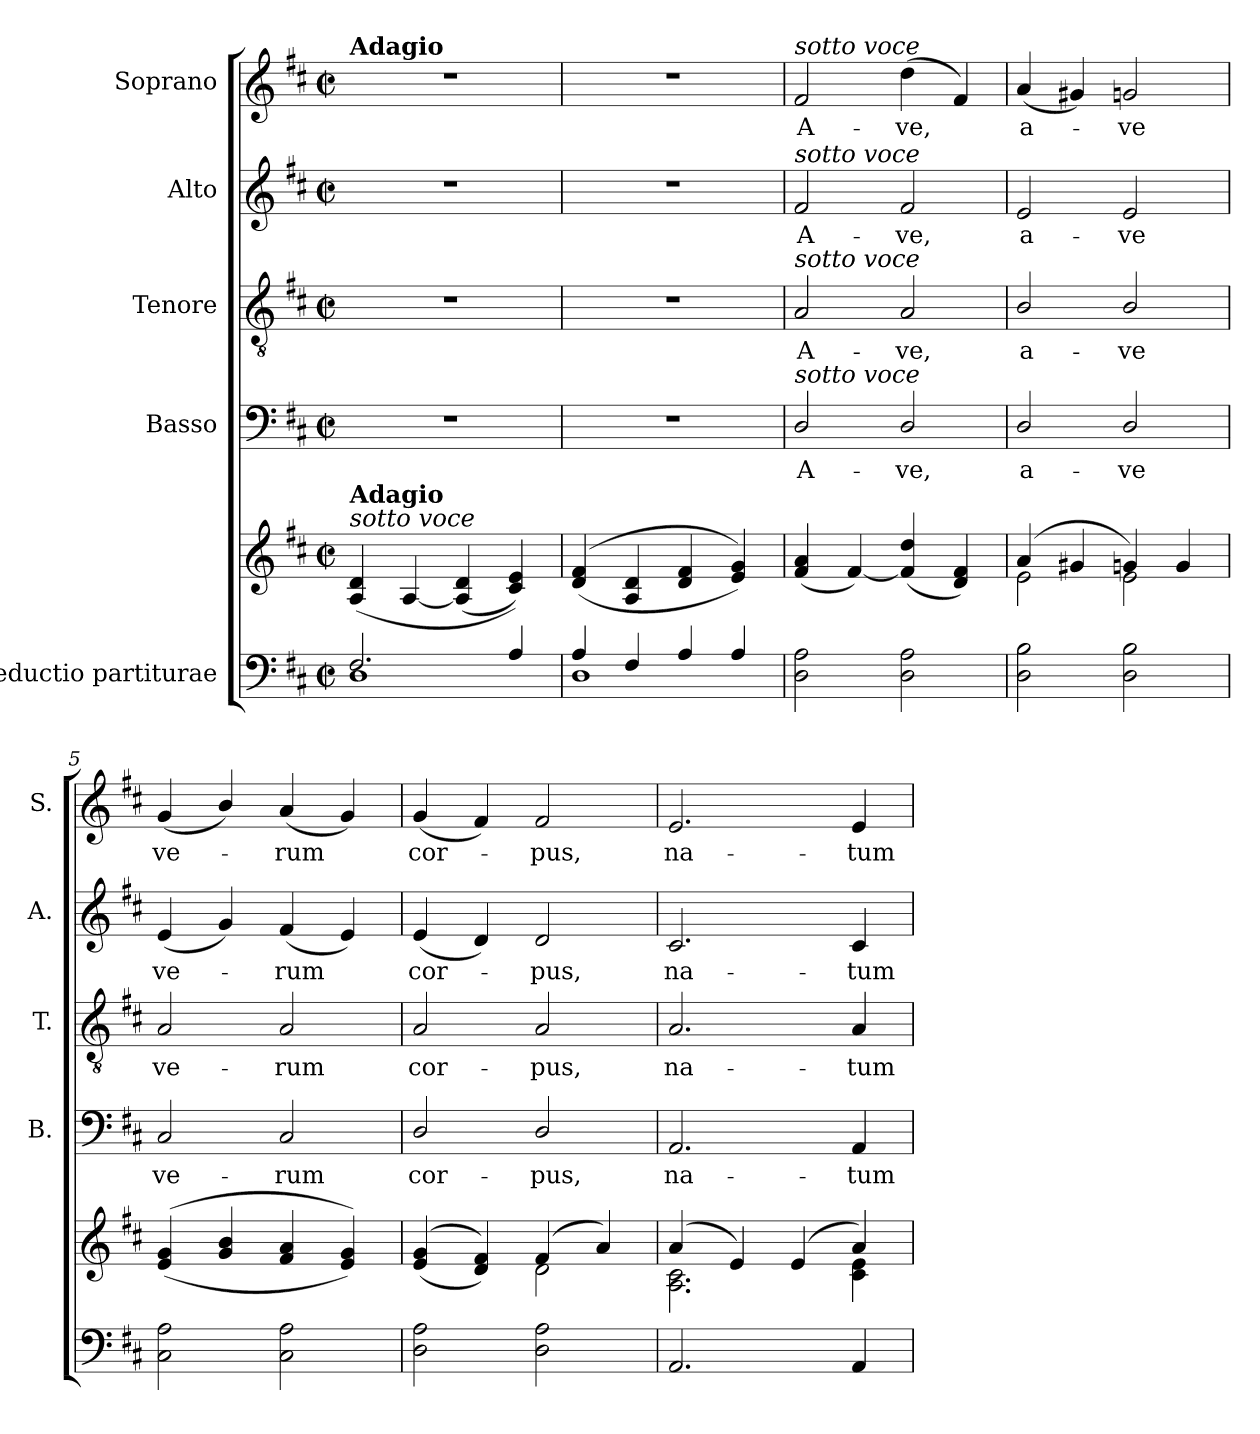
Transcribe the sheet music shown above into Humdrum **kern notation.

**kern	**kern	**kern	**text	**kern	**text	**kern	**text	**kern	**text
*part5	*part5	*part4	*part4	*part3	*part3	*part2	*part2	*part1	*part1
*staff6	*staff5	*staff4	*staff4	*staff3	*staff3	*staff2	*staff2	*staff1	*staff1
*I"Reductio partiturae	*	*I"Basso	*	*I"Tenore	*	*I"Alto	*	*I"Soprano	*
*	*	*I'B.	*	*I'T.	*	*I'A.	*	*I'S.	*
!!LO:PB:g=z
*clefF4	*clefG2	*clefF4	*	*clefGv2	*	*clefG2	*	*clefG2	*
*	*	*	*	*ITrd7c12	*	*	*	*	*
*k[f#c#]	*k[f#c#]	*k[f#c#]	*	*k[f#c#]	*	*k[f#c#]	*	*k[f#c#]	*
*D:	*D:	*D:	*	*D:	*	*D:	*	*D:	*
*M2/2	*M2/2	*M2/2	*	*M2/2	*	*M2/2	*	*M2/2	*
*met(c|)	*met(c|)	*met(c|)	*	*met(c|)	*	*met(c|)	*	*met(c|)	*
*MM60	*MM60	*MM60	*	*MM60	*	*MM60	*	*MM60	*
=1	=1	=1	=1	=1	=1	=1	=1	=1	=1
*^	*	*	*	*	*	*	*	*	*
!	!	!	!	!	!	!	!	!	!LO:TX:a:B:t=Adagio	!
!	!	!LO:TX:a:i:t=sotto voce	!	!	!	!	!	!	!	!
!	!	!LO:TX:a:B:t=Adagio	!	!	!	!	!	!	!	!
2.F#i/	1Di	(4Ai/ 4di	1r	.	1r	.	1r	.	1r	.
.	.	[4Ai/	.	.	.	.	.	.	.	.
.	.	(4Ai/] 4di	.	.	.	.	.	.	.	.
4Ai/	.	4c#i/ 4ei))	.	.	.	.	.	.	.	.
=2	=2	=2	=2	=2	=2	=2	=2	=2	=2	=2
4Ai/	1Di	((4di/ 4f#i	1r	.	1r	.	1r	.	1r	.
4F#i/	.	4Ai/ 4di	.	.	.	.	.	.	.	.
4Ai/	.	4di/ 4f#i	.	.	.	.	.	.	.	.
4Ai/	.	4ei/ 4gi))	.	.	.	.	.	.	.	.
*v	*v	*	*	*	*	*	*	*	*	*
=3	=3	=3	=3	=3	=3	=3	=3	=3	=3
!	!	!	!LO:LY:b:color=#000000	!	!	!	!	!	!
!	!	!	!	!	!LO:LY:b:color=#000000	!	!	!	!
!	!	!	!	!	!	!	!LO:LY:b:color=#000000	!	!
!	!	!	!	!	!	!	!	!LO:TX:a:i:t=sotto voce	!
!	!	!	!	!	!	!LO:TX:a:i:t=sotto voce	!	!	!
!	!	!	!	!LO:TX:a:i:t=sotto voce	!	!	!	!	!
!	!	!LO:TX:a:i:t=sotto voce	!	!	!	!	!	!	!
!	!	!	!	!	!	!	!	!	!LO:LY:b:color=#000000
2Di\ 2Ai	(4f#i/ 4ai	2Di/	A-	2AAi/	A-	2f#i/	A-	2f#i/	A-
.	[4f#i/)	.	.	.	.	.	.	.	.
!	!	!	!LO:LY:b:color=#000000	!	!	!	!	!	!
!	!	!	!	!	!LO:LY:b:color=#000000	!	!	!	!
!	!	!	!	!	!	!	!LO:LY:b:color=#000000	!	!
!	!	!	!	!	!	!	!	!	!LO:LY:b:color=#000000
2Di\ 2Ai	(4f#i/] 4ddi	2Di/	-ve,	2AAi/	-ve,	2f#i/	-ve,	(4ddi\	-ve,
.	4di/ 4f#i)	.	.	.	.	.	.	4f#i/)	.
=4	=4	=4	=4	=4	=4	=4	=4	=4	=4
*	*^	*	*	*	*	*	*	*	*
!	!	!	!	!LO:LY:b:color=#000000	!	!	!	!	!	!
!	!	!	!	!	!	!LO:LY:b:color=#000000	!	!	!	!
!	!	!	!	!	!	!	!	!LO:LY:b:color=#000000	!	!
!	!	!	!	!	!	!	!	!	!	!LO:LY:b:color=#000000
2Di\ 2Bi	(4ai/	2ei\	2Di/	a-	2BBi/	a-	2ei/	a-	(4ai/	a-
.	4g#Xi/	.	.	.	.	.	.	.	4g#Xi/)	.
!	!	!	!	!LO:LY:b:color=#000000	!	!	!	!	!	!
!	!	!	!	!	!	!LO:LY:b:color=#000000	!	!	!	!
!	!	!	!	!	!	!	!	!LO:LY:b:color=#000000	!	!
!	!	!	!	!	!	!	!	!	!	!LO:LY:b:color=#000000
2Di\ 2Bi	4gni/)	2ei\	2Di/	-ve	2BBi/	-ve	2ei/	-ve	2gni/	-ve
.	4gi/	.	.	.	.	.	.	.	.	.
*	*v	*v	*	*	*	*	*	*	*	*
=5	=5	=5	=5	=5	=5	=5	=5	=5	=5
!	!	!	!LO:LY:b:color=#000000	!	!	!	!	!	!
!	!	!	!	!	!LO:LY:b:color=#000000	!	!	!	!
!	!	!	!	!	!	!	!LO:LY:b:color=#000000	!	!
!	!	!	!	!	!	!	!	!	!LO:LY:b:color=#000000
2C#i\ 2Ai	((4ei/ 4gi	2C#i/	ve-	2AAi/	ve-	(4ei/	ve-	(4gi/	ve-
.	4gi/ 4bi	.	.	.	.	4gi/)	.	4bi/)	.
!	!	!	!LO:LY:b:color=#000000	!	!	!	!	!	!
!	!	!	!	!	!LO:LY:b:color=#000000	!	!	!	!
!	!	!	!	!	!	!	!LO:LY:b:color=#000000	!	!
!	!	!	!	!	!	!	!	!	!LO:LY:b:color=#000000
2C#i\ 2Ai	4f#i/ 4ai	2C#i/	-rum	2AAi/	-rum	(4f#i/	-rum	(4ai/	-rum
.	4ei/ 4gi))	.	.	.	.	4ei/)	.	4gi/)	.
=6	=6	=6	=6	=6	=6	=6	=6	=6	=6
*	*^	*	*	*	*	*	*	*	*
!	!	!	!	!LO:LY:b:color=#000000	!	!	!	!	!	!
!	!	!	!	!	!	!LO:LY:b:color=#000000	!	!	!	!
!	!	!	!	!	!	!	!	!LO:LY:b:color=#000000	!	!
!	!	!	!	!	!	!	!	!	!	!LO:LY:b:color=#000000
2Di\ 2Ai	((4ei/ 4gi	2ryy	2Di/	cor-	2AAi/	cor-	(4ei/	cor-	(4gi/	cor-
.	4di/ 4f#i))	.	.	.	.	.	4di/)	.	4f#i/)	.
!	!	!	!	!LO:LY:b:color=#000000	!	!	!	!	!	!
!	!	!	!	!	!	!LO:LY:b:color=#000000	!	!	!	!
!	!	!	!	!	!	!	!	!LO:LY:b:color=#000000	!	!
!	!	!	!	!	!	!	!	!	!	!LO:LY:b:color=#000000
2Di\ 2Ai	(4f#i/	2di\	2Di/	-pus,	2AAi/	-pus,	2di/	-pus,	2f#i/	-pus,
.	4ai/)	.	.	.	.	.	.	.	.	.
=7	=7	=7	=7	=7	=7	=7	=7	=7	=7	=7
!	!	!	!	!LO:LY:b:color=#000000	!	!	!	!	!	!
!	!	!	!	!	!	!LO:LY:b:color=#000000	!	!	!	!
!	!	!	!	!	!	!	!	!LO:LY:b:color=#000000	!	!
!	!	!	!	!	!	!	!	!	!	!LO:LY:b:color=#000000
2.AAi/	(4ai/	2.Ai\ 2.c#i	2.AAi/	na-	2.AAi/	na-	2.c#i/	na-	2.ei/	na-
.	4ei/)	.	.	.	.	.	.	.	.	.
.	(4ei/	.	.	.	.	.	.	.	.	.
!	!	!	!	!LO:LY:b:color=#000000	!	!	!	!	!	!
!	!	!	!	!	!	!LO:LY:b:color=#000000	!	!	!	!
!	!	!	!	!	!	!	!	!LO:LY:b:color=#000000	!	!
!	!	!	!	!	!	!	!	!	!	!LO:LY:b:color=#000000
4AAi/	4ai/)	4c#i\ 4ei	4AAi/	-tum	4AAi/	-tum	4c#i/	-tum	4ei/	-tum
*	*v	*v	*	*	*	*	*	*	*	*
=	=	=	=	=	=	=	=	=	=
*-	*-	*-	*-	*-	*-	*-	*-	*-	*-
